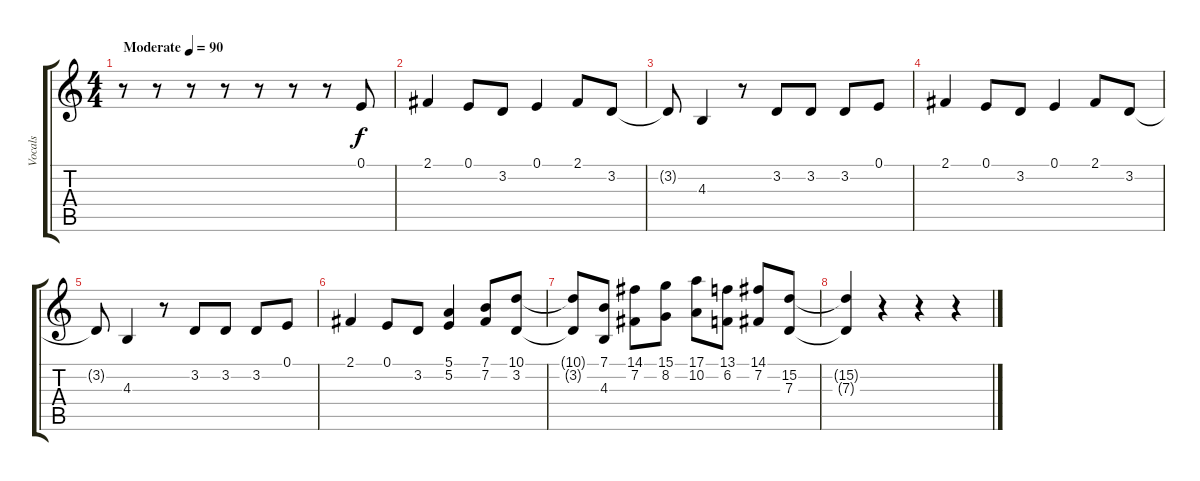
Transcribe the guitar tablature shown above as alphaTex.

\track ("Vocals" "Vocals") {instrument tenorsax}
\staff {score tabs}
\tuning (E4 B3 G3 D3 A2 E2) {hide}
\ts (4 4)
\tempo (90 "Moderate")
\clef g2
\ks c
r.8{dy f instrument tenorsax} r.8 r.8 r.8 r.8 r.8 r.8 0.1.8 |
2.1.4 0.1.8 3.2.8 0.1.4 2.1.8 3.2.8 |
3.2{t}.8 4.3.4 r.8 3.2.8 3.2.8 3.2.8 0.1.8 |
2.1.4 0.1.8 3.2.8 0.1.4 2.1.8 3.2.8 |
3.2{t}.8 4.3.4 r.8 3.2.8 3.2.8 3.2.8 0.1.8 |
2.1.4 0.1.8 3.2.8 (5.1 5.2).4 (7.1 7.2).8 (10.1 3.2).8 |
(10.1{t} 3.2{t}).8 (7.1 4.3).8 (14.1 7.2).8 (15.1 8.2).8 (17.1 10.2).8 (13.1 6.2).8 (14.1 7.2).8 (15.2 7.3).8 |
(15.2{t} 7.3{t}).4 r.4 r.4 r.4
